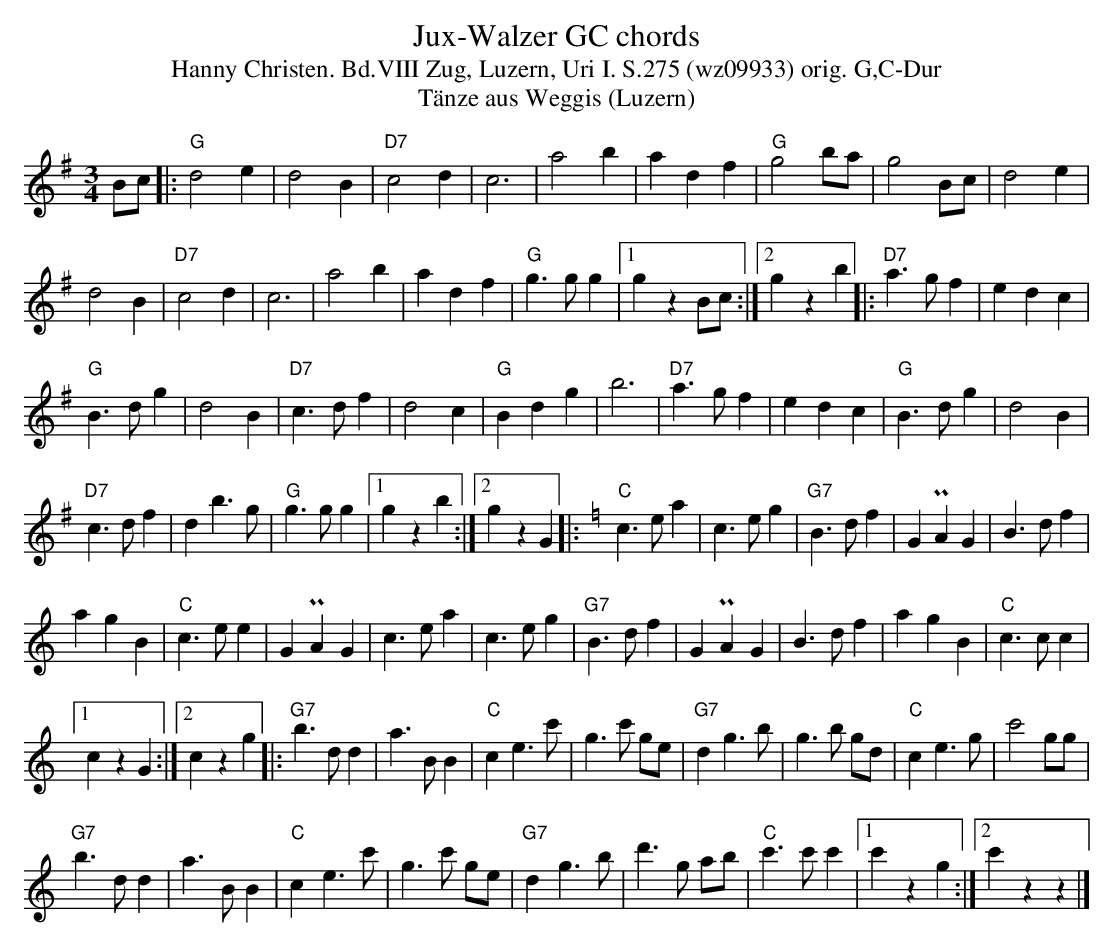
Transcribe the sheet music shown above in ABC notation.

X:1
T: Jux-Walzer GC chords
T:Hanny Christen. Bd.VIII Zug, Luzern, Uri I. S.275 (wz09933) orig. G,C-Dur
T: T\"anze aus Weggis (Luzern)
M:3/4
L:1/4
K:G %%MIDI gchordon
B/c/ |: "G"d2e | d2B | "D7"c2d | c3 | a2b | adf | "G"g2 b/a/ | g2 B/c/ | d2e |
d2B | "D7"c2 d | c3 | a2b | adf | "G"g>gg |1 gz B/c/ :|2 gzb |: "D7"a>gf | edc |
"G"B>dg | d2B | "D7"c>df | d2c | "G"Bdg | b3 | "D7"a>gf | edc | "G"B>dg | d2B |
"D7"c>df | db>g | "G"g>gg |1 gzb :|2 gzG |: [K:C] "C"c>ea | c>eg | "G7"B>df | GPAG | B>df |
agB | "C"c>ee | GPAG | c>ea | c>eg | "G7"B>df | GPAG | B>df | agB | "C"c>cc |1
czG :|2 czg |: "G7"b>dd | a>BB | "C"ce>c' | g>c' g/e/ | "G7"dg>b  | g>b  g/d/ | "C"ce>g  | c'2 g/g/ |
"G7"b>dd | a>BB | "C"ce>c' | g>c' g/e/ | "G7"dg>b | d'>g a/b/ | "C"c'>c' c' |1 c'zg :|2 c'zz |]
